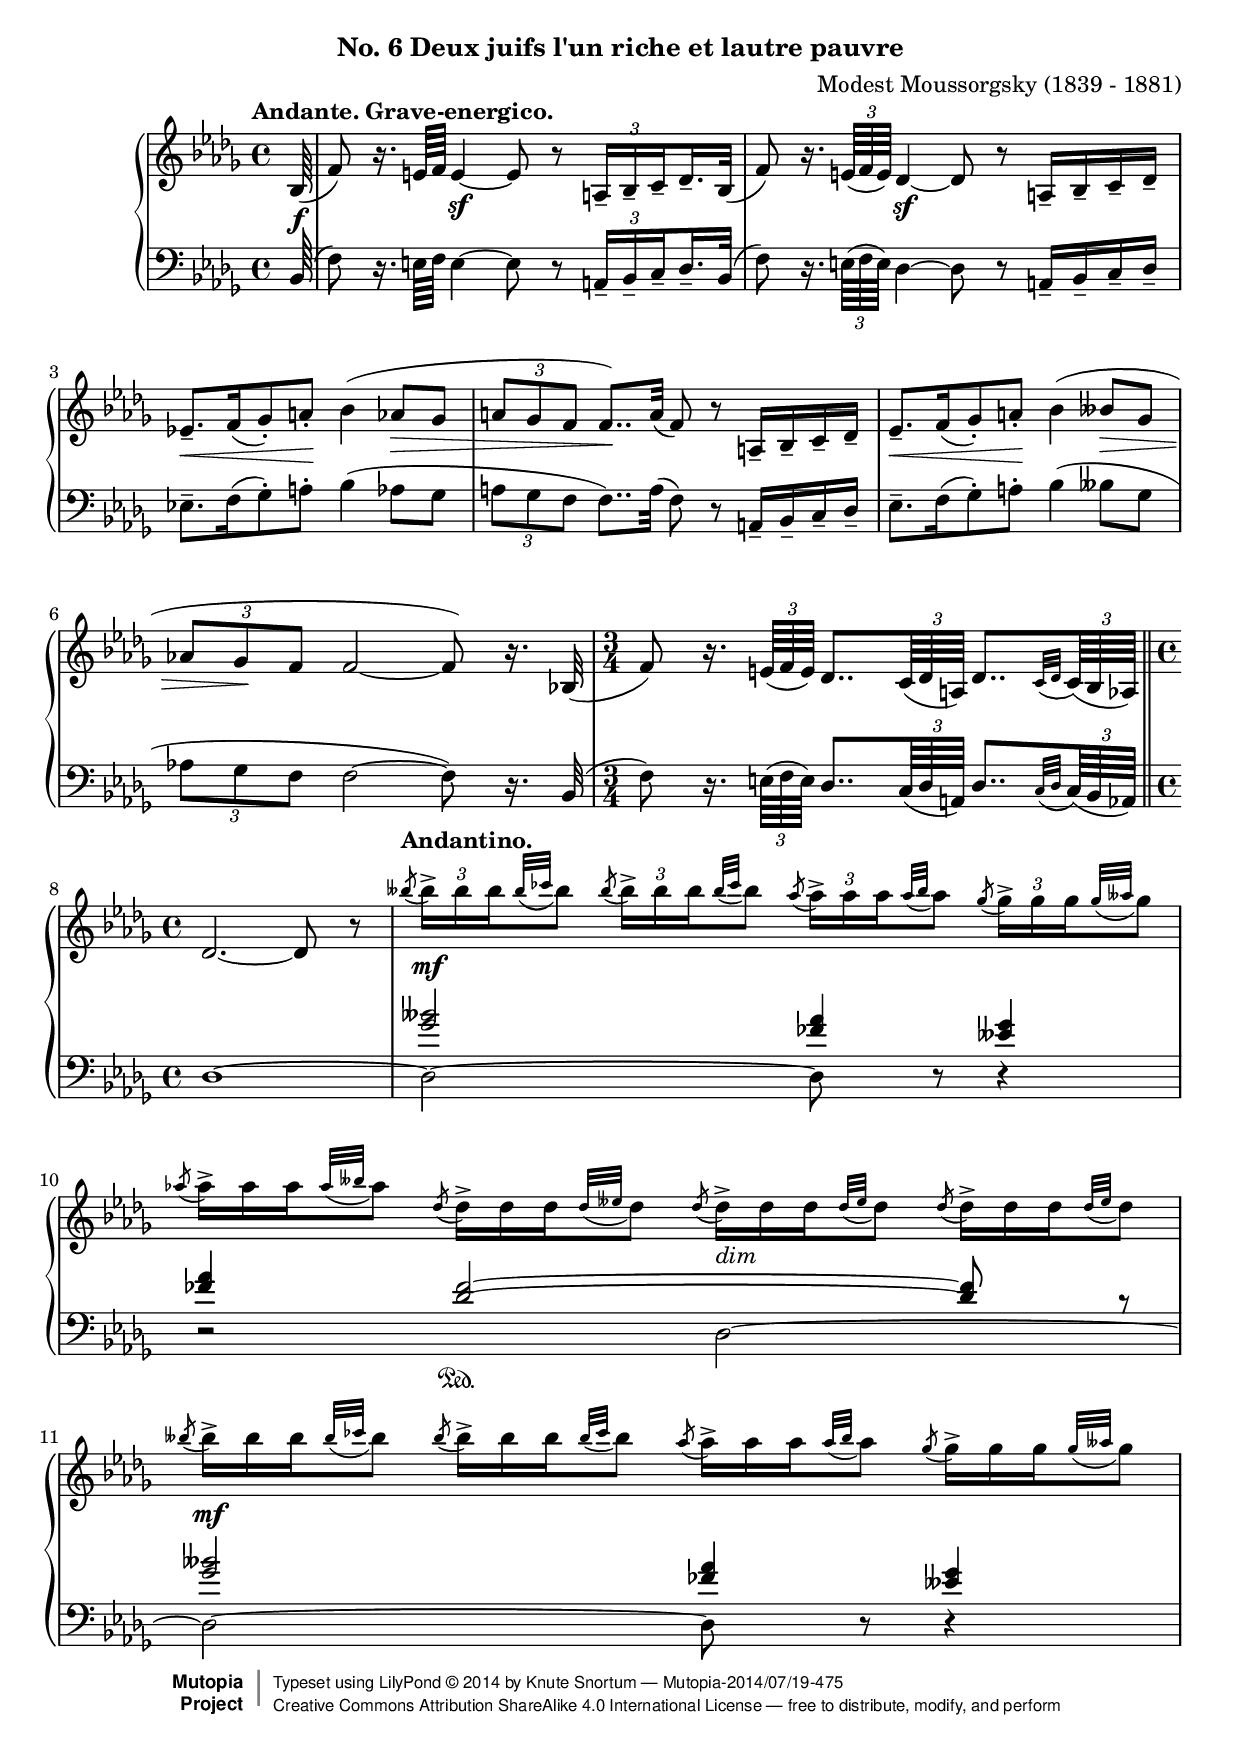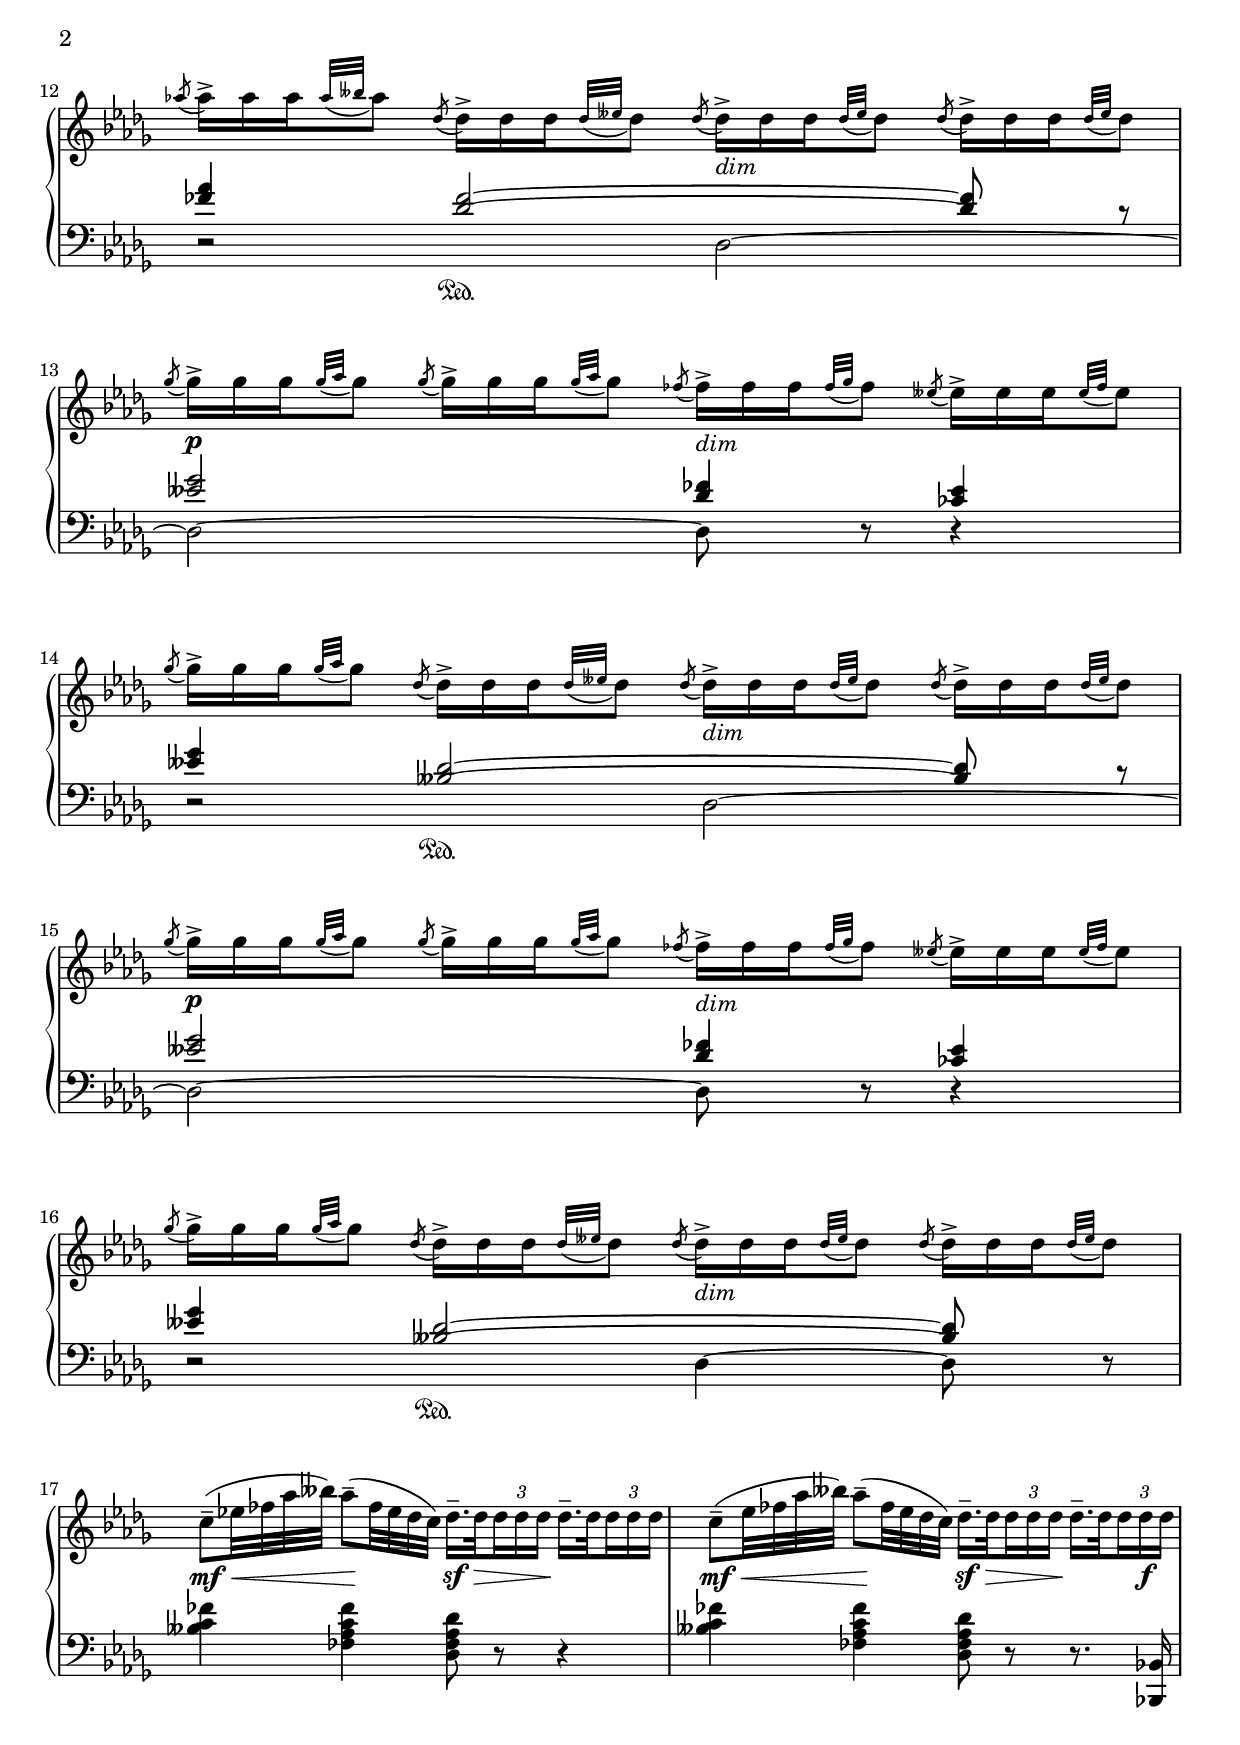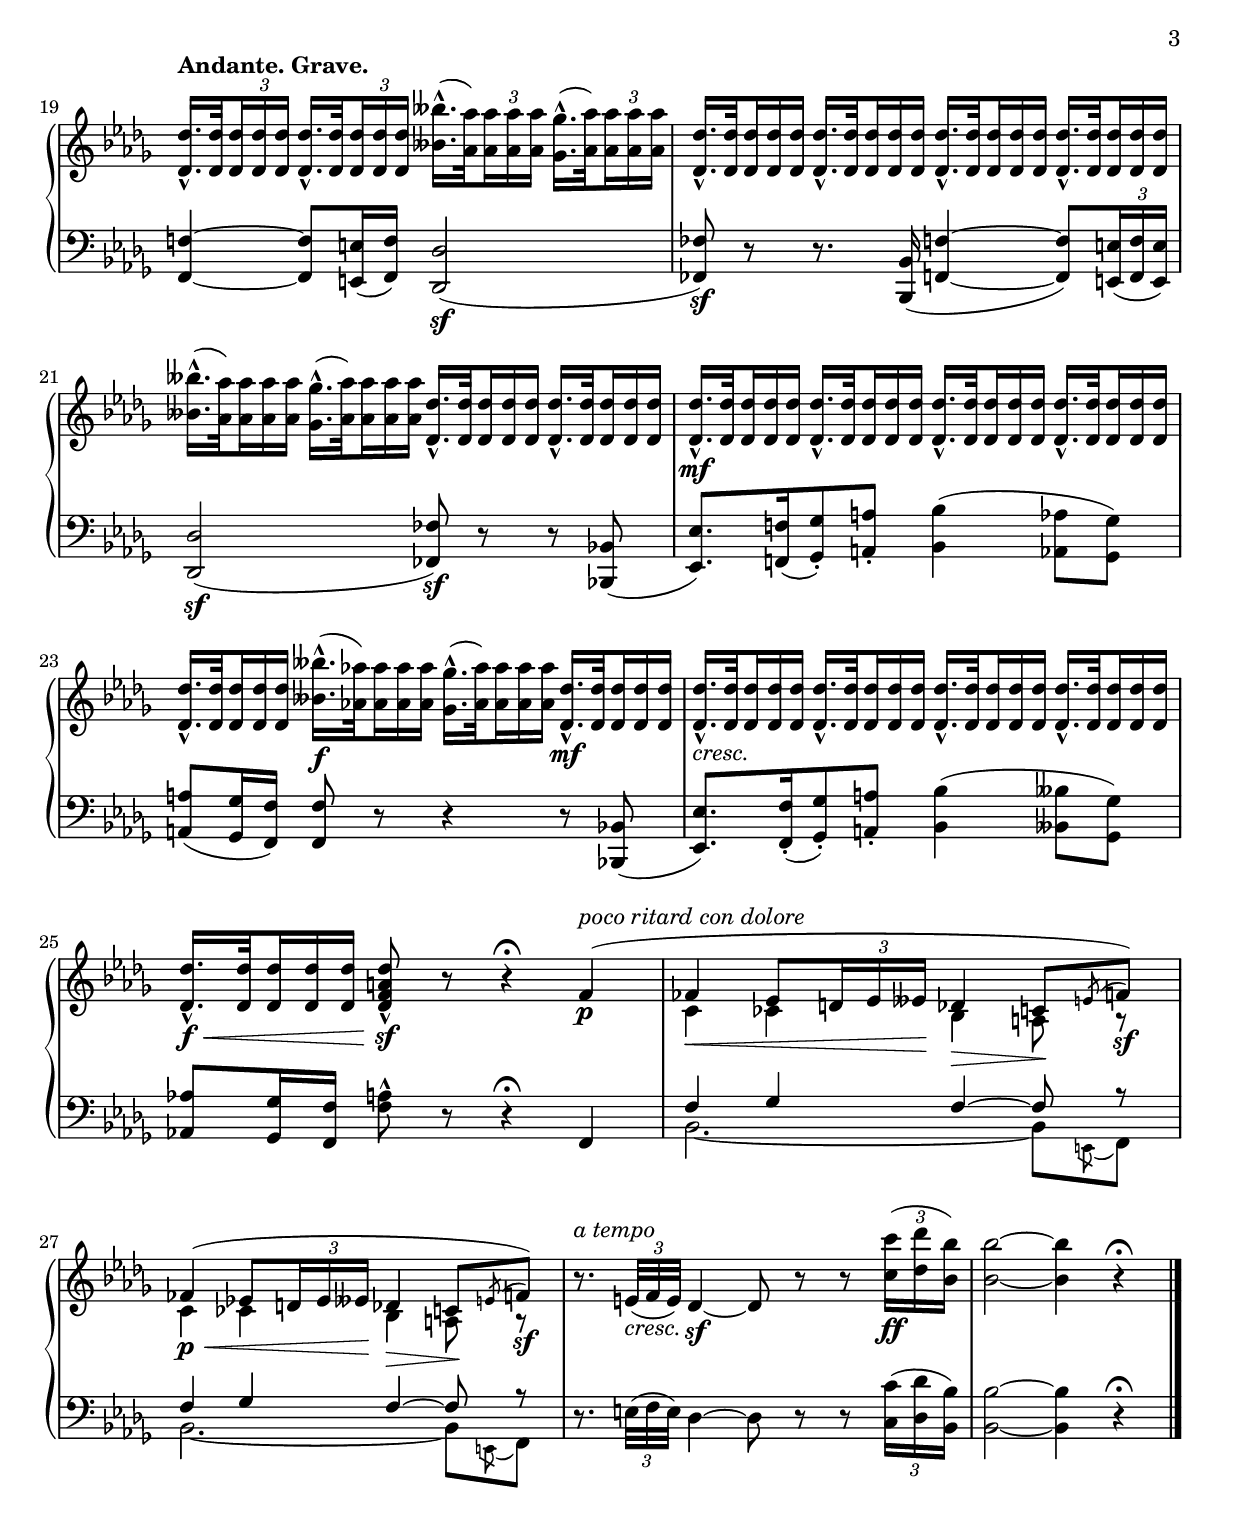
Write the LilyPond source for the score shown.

\version "2.18.2"
\language "english"

\header {
  %title        = "Deux juifs l'un riche et lautre pauvre"
  composer     = "Modest Moussorgsky (1839 - 1881)"
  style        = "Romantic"
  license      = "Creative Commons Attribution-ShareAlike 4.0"
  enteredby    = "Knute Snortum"
  date         = "1874"
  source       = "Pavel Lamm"

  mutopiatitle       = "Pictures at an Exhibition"
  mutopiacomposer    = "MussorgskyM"
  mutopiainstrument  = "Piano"
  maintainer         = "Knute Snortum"
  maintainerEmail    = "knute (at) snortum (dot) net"
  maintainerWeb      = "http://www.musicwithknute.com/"

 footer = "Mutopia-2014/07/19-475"
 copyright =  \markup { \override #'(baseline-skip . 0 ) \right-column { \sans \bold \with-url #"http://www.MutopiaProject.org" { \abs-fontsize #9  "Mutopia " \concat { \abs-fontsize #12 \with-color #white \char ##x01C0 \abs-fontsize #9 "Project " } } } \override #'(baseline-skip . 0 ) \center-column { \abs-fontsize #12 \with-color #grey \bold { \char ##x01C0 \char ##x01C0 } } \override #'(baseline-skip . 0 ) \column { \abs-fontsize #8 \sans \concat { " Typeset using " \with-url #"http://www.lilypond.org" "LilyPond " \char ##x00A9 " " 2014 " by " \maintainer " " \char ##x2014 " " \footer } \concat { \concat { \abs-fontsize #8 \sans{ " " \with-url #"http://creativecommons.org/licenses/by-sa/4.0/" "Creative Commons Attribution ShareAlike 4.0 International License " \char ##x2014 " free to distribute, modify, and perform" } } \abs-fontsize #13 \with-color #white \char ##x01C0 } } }
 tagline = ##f
}

andante = {
  \once
  \override Score.RehearsalMark.self-alignment-X = #LEFT
  \mark "Andante. Grave-energico."
}

andantino = {
  \once
  \override Score.RehearsalMark.self-alignment-X = #LEFT
  \mark "Andantino."
}

daCapoAdjust = {
  \override TextScript.X-offset = -38
  \override TextScript.Y-offset = -3
}

adjustTrillSpanners = {
  \override TrillSpanner.X-extent = #'( 1 . 1 )
  \override TrillSpanner.Y-extent = #'( -2 . 0 )
}

daCapo = \markup { \italic "De Capo il Scherzino, senza Trio, e poi Coda" }
cres = \markup { \italic "cresc." }
dimin = \markup { \italic "dim" }
pocoRit = \markup { \italic "poco ritard con dolore" }
aTempo = \markup { \italic "a tempo" }

staffUp = \change Staff = "up"
staffDown = \change Staff = "down"

beamSubdivideEight = \set baseMoment = #(ly:make-moment 1/8)
beamSubdivideQuarter = \set baseMoment = #(ly:make-moment 1/4)

tupletNumberOn = \override TupletNumber.stencil = #ly:tuplet-number::print
tupletNumberOff = \override TupletNumber.stencil = ##f

highVoice = \relative c' {
  \tempo "Andante. Grave-energico."
  \partial 64 bf64 ( \f
  \beamSubdivideEight
  | f'8 ) r16. e64 f e4 \sf ~ e8 r \tuplet 3/2 { a,16-- [ bf-- c-- } df16.-- bf32 ] (
  \beamSubdivideQuarter
  | f'8 ) r16. \tuplet 3/2 { e64 ( f e ) } df4 \sf ~ df8 r a16-- [ bf-- c-- df-- ]
  | ef8.-- [ \< f16 ( gf8-. ) a-. ] \! bf4 ( af8 \> gf 
  | \tuplet 3/2 { a8 gf f } f8.. ) \! a32 ( f8 ) r a,16-- [ bf-- c-- df-- ]
  | ef8.-- [ \< f16 ( gf8-. ) a-. ] \! bf4 ( bff8 \> gf 
  | \tuplet 3/2 { af8 gf \! f } f2 ~ f8 ) r16. bf,32 (
  \time 3/4
  | f'8 ) r16. \tuplet 3/2 { e64 ( f e ) } df8.. \tuplet 3/2 { c64 ( df a ) } df8.. [ 
    \appoggiatura { c32 df } \tuplet 3/2 { c64 ( bf af ) ] } 
  \bar "||"
  
  \barNumberCheck #8
  \time 4/4
  | df2. ~ df8 r
  \tempo "Andantino."
  \tupletUp
  | \acciaccatura { bff''8 } \tuplet 3/2 { bff16-> [ \mf bff bff } \appoggiatura { bff32 cf } bff8 ]
    \acciaccatura { bff8 } \tuplet 3/2 { bff16-> [ bff bff } \appoggiatura { bff32 cf } bff8 ]
    \acciaccatura { af8 } \tuplet 3/2 { af16-> [ af af } \appoggiatura { af32 bff } af8 ]
    \acciaccatura { gf8 } \tuplet 3/2 { gf16-> [ gf gf } \appoggiatura { gf32 aff } gf8 ]
  \tupletNumberOff
  | \acciaccatura { af8 } \tuplet 3/2 { af16-> [ af af } \appoggiatura { af32 bff } af8 ]
    \acciaccatura { df,8 } \tuplet 3/2 { df16-> [ df df } \appoggiatura { df32 eff } df8 ]
    \acciaccatura { df8 } \tuplet 3/2 { df16-> _\dimin [ df df } \appoggiatura { df32 eff } df8 ]
    \acciaccatura { df8 } \tuplet 3/2 { df16-> [ df df } \appoggiatura { df32 eff } df8 ]
  | \acciaccatura { bff'8 } \tuplet 3/2 { bff16-> [ \mf bff bff } \appoggiatura { bff32 cf } bff8 ]
    \acciaccatura { bff8 } \tuplet 3/2 { bff16-> [ bff bff } \appoggiatura { bff32 cf } bff8 ]
    \acciaccatura { af8 } \tuplet 3/2 { af16-> [ af af } \appoggiatura { af32 bff } af8 ]
    \acciaccatura { gf8 } \tuplet 3/2 { gf16-> [ gf gf } \appoggiatura { gf32 aff } gf8 ]
  | \acciaccatura { af8 } \tuplet 3/2 { af16-> [ af af } \appoggiatura { af32 bff } af8 ]
    \acciaccatura { df,8 } \tuplet 3/2 { df16-> [ df df } \appoggiatura { df32 eff } df8 ]
    \acciaccatura { df8 } \tuplet 3/2 { df16-> _\dimin [ df df } \appoggiatura { df32 eff } df8 ]
    \acciaccatura { df8 } \tuplet 3/2 { df16-> [ df df } \appoggiatura { df32 eff } df8 ]
  | \acciaccatura { gf8 } \tuplet 3/2 { gf16-> [ \p gf gf } \appoggiatura { gf32 af } gf8 ]
    \acciaccatura { gf8 } \tuplet 3/2 { gf16-> [ gf gf } \appoggiatura { gf32 af } gf8 ]
    \acciaccatura { ff8 } \tuplet 3/2 { ff16-> _\dimin [ ff ff } \appoggiatura { ff32 gf } ff8 ]
    \acciaccatura { eff8 } \tuplet 3/2 { eff16-> [ eff eff } \appoggiatura { eff32 ff } eff8 ]
  | \acciaccatura { gf8 } \tuplet 3/2 { gf16-> [ gf gf } \appoggiatura { gf32 af } gf8 ]
    \acciaccatura { df8 } \tuplet 3/2 { df16-> [ df df } \appoggiatura { df32 eff } df8 ]
    \acciaccatura { df8 } \tuplet 3/2 { df16-> _\dimin [ df df } \appoggiatura { df32 eff } df8 ]
    \acciaccatura { df8 } \tuplet 3/2 { df16-> [ df df } \appoggiatura { df32 eff } df8 ]
  | \acciaccatura { gf8 } \tuplet 3/2 { gf16-> [ \p gf gf } \appoggiatura { gf32 af } gf8 ]
    \acciaccatura { gf8 } \tuplet 3/2 { gf16-> [ gf gf } \appoggiatura { gf32 af } gf8 ]
    \acciaccatura { ff8 } \tuplet 3/2 { ff16-> _\dimin [ ff ff } \appoggiatura { ff32 gf } ff8 ]
    \acciaccatura { eff8 } \tuplet 3/2 { eff16-> [ eff eff } \appoggiatura { eff32 ff } eff8 ]

  \barNumberCheck #16
  | \acciaccatura { gf8 } \tuplet 3/2 { gf16-> [ gf gf } \appoggiatura { gf32 af } gf8 ]
    \acciaccatura { df8 } \tuplet 3/2 { df16-> [ df df } \appoggiatura { df32 eff } df8 ]
    \acciaccatura { df8 } \tuplet 3/2 { df16-> _\dimin [ df df } \appoggiatura { df32 eff } df8 ]
    \acciaccatura { df8 } \tuplet 3/2 { df16-> [ df df } \appoggiatura { df32 eff } df8 ]
  \tupletNumberOn
  \beamSubdivideEight
  | c8-- ( \mf \< ef32 ff af bff ) af8-- ( \! ff32 ef df c )
    df16.-- \sf \> df32 \tuplet 3/2 { df16 df df \! }
    df16.-- df32 \tuplet 3/2 { df16 df df }
  | c8-- ( \mf \< ef32 ff af bff ) af8-- ( \! ff32 ef df c )
    df16.-- \sf \> df32 \tuplet 3/2 { df16 df df \! }
    df16.-- df32 \tuplet 3/2 { df16 df \f df }
  \tempo "Andante. Grave."
  | <df df,>16._^ [ q32 \tuplet 3/2 { q16 q q ] } 
    q16._^ [ q32 \tuplet 3/2 { q16 q q ] }
    <bff' bff,>16.-^ [ ( <af af,>32 ) \tuplet 3/2 { q16 q q ] } 
    <gf gf,>16.-^ [ ( <af af,>32 ) \tuplet 3/2 { q16 q q ] }
  \tupletNumberOff
  | <df, df,>16._^ [ q32 \tuplet 3/2 { q16 q q ] }
    q16._^ [ q32 \tuplet 3/2 { q16 q q ] }
    q16._^ [ q32 \tuplet 3/2 { q16 q q ] }
    q16._^ [ q32 \tuplet 3/2 { q16 q q ] }
  | <bff' bff,>16.-^ [ ( <af af,>32 ) \tuplet 3/2 { q16 q q ] } 
    <gf gf,>16.-^ [ ( <af af,>32 ) \tuplet 3/2 { q16 q q ] }
    <df, df,>16._^ [ q32 \tuplet 3/2 { q16 q q ] }
    q16._^ [ q32 \tuplet 3/2 { q16 q q ] }
  | q16._^ [ \mf q32 \tuplet 3/2 { q16 q q ] }
    q16._^ [ q32 \tuplet 3/2 { q16 q q ] }
    q16._^ [ q32 \tuplet 3/2 { q16 q q ] }
    q16._^ [ q32 \tuplet 3/2 { q16 q q ] }
  | q16._^ [ q32 \tuplet 3/2 { q16 q q ] }
    <bff' bff,>16.-^ \f [ ( <af af,>32 ) \tuplet 3/2 { q16 q q ] } 
    <gf gf,>16.-^ [ ( <af af,>32 ) \tuplet 3/2 { q16 q q ] }
    <df, df,>16._^ \mf [ q32 \tuplet 3/2 { q16 q q ] }
    
  \barNumberCheck #24
  | q16._^ _\cres [ q32 \tuplet 3/2 { q16 q q ] }
    q16._^ [ q32 \tuplet 3/2 { q16 q q ] }
    q16._^ [ q32 \tuplet 3/2 { q16 q q ] }
    q16._^ [ q32 \tuplet 3/2 { q16 q q ] }
  | q16._^ [ \f \< q32 \tuplet 3/2 { q16 q q ] }
    <df, f a df>8-^ \sf r r4 \fermata
  << { f4 ^\pocoRit ( \p
       \override TupletBracket.stencil = ##f
       | ff4 \< ef8 \tuplet 3/2 { d16 ef eff \! }  df4 \> c8 \! \acciaccatura { e8 } f ) \sf
       | ff4 ( \p \< ef8 \tuplet 3/2 { d16 ef eff \! } df4 \> c8 \! \acciaccatura { e8 } f ) \sf
     } 
     \\ 
     { s4
       | c4 cf bf a8 r
       | c4 cf bf a8 r
     }
  >>
  \tupletNumberOn
  | r8. ^\aTempo \tuplet 3/2 { e'32 _\cres ( f e ) } df4 \sf ~ df8 r r 
    \tuplet 3/2 { <c' c'>16 \ff ( <df df'> <bf bf'> ) }
  | q2 ~ q4 r \fermata
  \bar "|."   
}

lowerMiddle = \relative c'' {
  \partial 64 s64
  | s1 * 6
  \time 3/4
  | s2.
  
  \barNumberCheck #8
  \time 4/4
  | s1
  | <gf bff>2 <ff af>4 <eff gf>
  | <ff af>4 <df ff>2 \sustainOn ~ q8 
    \tag #'layout { r }
    \tag #'midi { r \sustainOff }
  | <gf bff>2 <ff af>4 <eff gf>
  | <ff af>4 <df ff>2 \sustainOn ~ q8 
    \tag #'layout { r }
    \tag #'midi { r \sustainOff }  
  | <eff gf>2 <df ff>4 <cf eff>
  | <eff gf>4 <bff df>2 \sustainOn ~ q8 
    \tag #'layout { r }
    \tag #'midi { r \sustainOff }  
  | <eff gf>2 <df ff>4 <cf eff>
  
  \barNumberCheck #16
  | <eff gf>4 <bff df>2 \sustainOn ~ q8 
    \tag #'layout { s }
    \tag #'midi { s \sustainOff }  
  | s1 * 9
  | f4 gf f ~ f8 r
  | f4 gf f ~ f8 r
  | s1 * 2
}

lowVoice = \relative c {
  \oneVoice
  \partial 64 bf64 ( 
  \beamSubdivideEight
  | f'8 ) r16. e64 f e4 ~ e8 r \tuplet 3/2 { a,16-- [ bf-- c-- } df16.-- bf32 ] (
  \beamSubdivideQuarter
  | f'8 ) r16. \tuplet 3/2 { e64 ( f e ) } df4 ~ df8 r a16-- [ bf-- c-- df-- ]
  | ef8.-- [ f16 ( gf8-. ) a-. ] bf4 ( af8 gf 
  | \tuplet 3/2 { a8 gf f } f8.. ) a32 ( f8 ) r a,16-- [ bf-- c-- df-- ]
  | ef8.-- [  f16 ( gf8-. ) a-. ]  bf4 ( bff8  gf 
  | \tuplet 3/2 { af8 gf f } f2 ~ f8 ) r16. bf,32 (
  \time 3/4
  | f'8 ) r16. \tuplet 3/2 { e64 ( f e ) } df8.. \tuplet 3/2 { c64 ( df a ) } df8.. [ 
    \appoggiatura { c32 df } \tuplet 3/2 { c64 ( bf af ) ] } 
  \bar "||"
  
  \barNumberCheck #8
  \time 4/4
  | df1 ~
  | df2 ~ df8 r r4
  | r2 df2 ~
  | df2 ~ df8 r r4
  | r2 df2 ~
  | df2 ~ df8 r r4
  | r2 df2 ~
  | df2 ~ df8 r r4
  
  \barNumberCheck #16
  | r2 df4 ~ df8 r
  | <bff' c ff>4 <ff af c ff> <df ff af df>8 r r4
  | <bff' c ff>4 <ff af c ff> <df ff af df>8 r r8. <bf bf,>16
  | <f' f,>4 ~ q8 <e e,>16 ( <f f,> ) <df df,>2 ( \sf
  | <ff ff,>8 ) \sf r r8. <bf, bf,>16 ( <f' f,>4 ~ q8 ) 
    \tuplet 3/2 { <e e,>16 ( <f f,> <e e,> ) }
  | <df df,>2 ( \sf <ff ff,>8 ) \sf r r <bf, bf,>8 (
  | <ef ef,>8. ) [ <f f,>16 ( <gf gf,>8-. ) <a a,>-. ] <bf bf,>4 ( <af af,>8 <gf gf,> )
  | <a a,>8 ( <gf gf,>16 <f f,> ) <f f,>8 r r4 r8 <bf, bf,>8 (
  | <ef ef,>8. ) [ <f f,>16-. ( <gf gf,>8-. ) <a a,>-.] <bf bf,>4 ( <bff bff,>8 <gf gf,> )
  | <af af,>8 <gf gf,>16 <f f,> <f a>8-^ r r4 \fermata f,4
  \voiceFour
  | bf2. ~ bf8 \acciaccatura { e,8 } f
  | bf2. ~ bf8 \acciaccatura { e,8 } f
  \oneVoice
  | r8. \tuplet 3/2 { e'32 ( f e ) } df4 ~ df8 r r \tuplet 3/2 { <c c'>16 ( <df df'> <bf bf'> ) }
  | q2 ~ q4 r \fermata
}

global = {
  \key bf \minor
  \time 4/4
  \accidentalStyle piano
}

\bookpart {
  \header {
    subtitle = "No. 6 Deux juifs l'un riche et lautre pauvre"
  }
  \score {
    \keepWithTag #'layout
    \new PianoStaff <<
      \new Staff = "up" {
        \global
        \override TupletBracket.stencil = ##f
        \set subdivideBeams = ##t
        \highVoice 
       }
      \new Staff = "down" {
        \clef bass
        \global
        <<
          \new Voice { 
            \voiceThree   
            \lowerMiddle 
          }
          \new Voice { 
            \voiceFour 
            \override TupletBracket.stencil = ##f
            \set subdivideBeams = ##t
            \lowVoice 
          }
        >>
      }
    >>
    \layout {
    }
  }
}

% MIDI output only
\score {
  \keepWithTag #'midi
  \new PianoStaff <<
    \new Staff = "up" {
      \global
      \highVoice 
     }
    \new Staff = "down" {
      \clef bass
      \global
      <<
        \new Voice { 
          \voiceThree   
          \lowerMiddle 
        }
        \new Voice { 
          \voiceFour 
          \lowVoice 
        }
      >>
    }
  >>
  \midi {
    \tempo 4 = 46
  }
}
